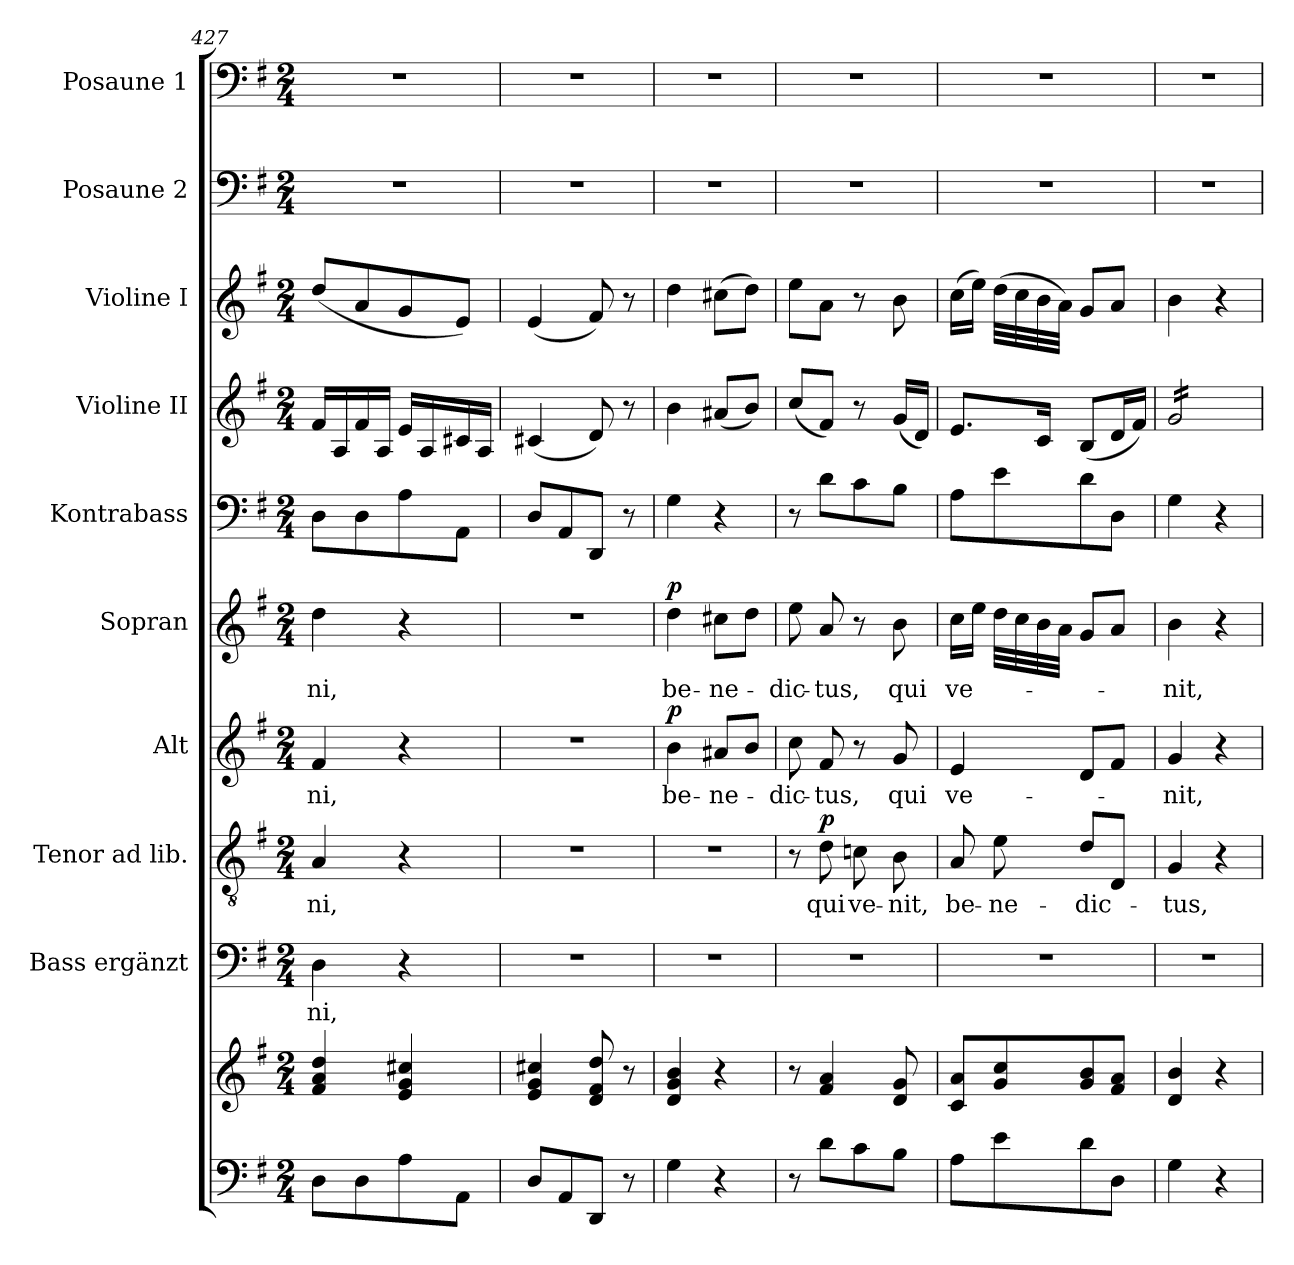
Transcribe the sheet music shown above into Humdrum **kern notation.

**kern	**kern	**kern	**text	**kern	**text	**dynam	**kern	**text	**dynam	**kern	**text	**dynam	**kern	**kern	**kern	**kern	**kern
*part10	*part10	*part9	*part9	*part8	*part8	*part8	*part7	*part7	*part7	*part6	*part6	*part6	*part5	*part4	*part3	*part2	*part1
*staff11	*staff10	*staff9	*staff9	*staff8	*staff8	*staff8	*staff7	*staff7	*staff7	*staff6	*staff6	*staff6	*staff5	*staff4	*staff3	*staff2	*staff1
*	*	*I"Bass ergänzt	*	*I"Tenor ad lib.	*	*	*I"Alt	*	*	*I"Sopran	*	*	*I"Kontrabass	*I"Violine II	*I"Violine I	*I"Posaune 2	*I"Posaune 1
*	*	*I'B.	*	*I'T.	*	*	*I'A.	*	*	*I'S.	*	*	*I'Kb.	*I'Vl. II	*I'Vl. I	*I'Pos. 2	*I'Pos. 1
*clefF4	*clefG2	*clefF4	*	*clefGv2	*	*	*clefG2	*	*	*clefG2	*	*	*clefF4	*clefG2	*clefG2	*clefF4	*clefF4
*	*	*	*	*	*	*	*	*	*	*	*	*	*ITrd7c12	*	*	*	*
*k[f#]	*k[f#]	*k[f#]	*	*k[f#]	*	*	*k[f#]	*	*	*k[f#]	*	*	*k[f#]	*k[f#]	*k[f#]	*k[f#]	*k[f#]
*G:	*G:	*G:	*	*G:	*	*	*G:	*	*	*G:	*	*	*G:	*G:	*G:	*G:	*G:
*M2/4	*M2/4	*M2/4	*	*M2/4	*	*	*M2/4	*	*	*M2/4	*	*	*M2/4	*M2/4	*M2/4	*M2/4	*M2/4
=427	=427	=427	=427	=427	=427	=427	=427	=427	=427	=427	=427	=427	=427	=427	=427	=427	=427
!	!	!	!LO:LY:b	!	!LO:LY:b	!	!	!LO:LY:b	!	!	!LO:LY:b	!	!	!	!	!	!
8D\L	4f#/ 4a/ 4dd/	4D\	-ni,	4A/	-ni,	.	4f#/	-ni,	.	4dd\	-ni,	.	8DD\L	16f#/LL	(<8dd/L	2r	2r
.	.	.	.	.	.	.	.	.	.	.	.	.	.	16A/	.	.	.
8D\	.	.	.	.	.	.	.	.	.	.	.	.	8DD\	16f#/	8a/	.	.
.	.	.	.	.	.	.	.	.	.	.	.	.	.	16A/JJ	.	.	.
8A\	4e/ 4g/ 4cc#X/	4r	.	4r	.	.	4r	.	.	4r	.	.	8AA\	16e/LL	8g/	.	.
.	.	.	.	.	.	.	.	.	.	.	.	.	.	16A/	.	.	.
8AA\J	.	.	.	.	.	.	.	.	.	.	.	.	8AAA\J	16c#X/	8e/J)	.	.
.	.	.	.	.	.	.	.	.	.	.	.	.	.	16A/JJ	.	.	.
=428	=428	=428	=428	=428	=428	=428	=428	=428	=428	=428	=428	=428	=428	=428	=428	=428	=428
8D/L	4e/ 4g/ 4cc#X/	2r	.	2r	.	.	2r	.	.	2r	.	.	8DD/L	(<4c#X/	(<4e/	2r	2r
8AA/	.	.	.	.	.	.	.	.	.	.	.	.	8AAA/	.	.	.	.
8DD/J	8d/ 8f#/ 8dd/	.	.	.	.	.	.	.	.	.	.	.	8DDD/J	8d/)	8f#/)	.	.
8r	8r	.	.	.	.	.	.	.	.	.	.	.	8r	8r	8r	.	.
=429	=429	=429	=429	=429	=429	=429	=429	=429	=429	=429	=429	=429	=429	=429	=429	=429	=429
!	!	!	!	!	!	!	!	!LO:LY:b	!LO:DY:a	!	!LO:LY:b	!LO:DY:a	!	!	!	!	!
4G\	4d/ 4g/ 4b/	2r	.	2r	.	.	4b\	be-	p	4dd\	be-	p	4GG\	4b\	4dd\	2r	2r
!	!	!	!	!	!	!	!	!LO:LY:b	!	!	!LO:LY:b	!	!	!	!	!	!
4r	4r	.	.	.	.	.	8a#X/L	-ne-	.	8cc#X\L	-ne-	.	4r	(<8a#X/L	(>8cc#X\L	.	.
.	.	.	.	.	.	.	8b/J	.	.	8dd\J	.	.	.	8b/J)	8dd\J)	.	.
!!LO:PB:g=z
=430	=430	=430	=430	=430	=430	=430	=430	=430	=430	=430	=430	=430	=430	=430	=430	=430	=430
!	!	!	!	!	!	!	!	!LO:LY:b	!	!	!LO:LY:b	!	!	!	!	!	!
8r	8r	2r	.	8r	.	.	8cc\	-dic-	.	8ee\	-dic-	.	8r	(<8cc/L	8ee\L	2r	2r
!	!	!	!	!	!LO:LY:b	!LO:DY:a	!	!LO:LY:b	!	!	!LO:LY:b	!	!	!	!	!	!
8d\L	4f#/ 4a/	.	.	8d\	qui	p	8f#/	-tus,	.	8a/	-tus,	.	8D\L	8f#/J)	8a\J	.	.
!	!	!	!	!	!LO:LY:b	!	!	!	!	!	!	!	!	!	!	!	!
8c\	.	.	.	8cn\	ve-	.	8r	.	.	8r	.	.	8C\	8r	8r	.	.
!	!	!	!	!	!LO:LY:b	!	!	!LO:LY:b	!	!	!LO:LY:b	!	!	!	!	!	!
8B\J	8d/ 8g/	.	.	8B\	-nit,	.	8g/	qui	.	8b\	qui	.	8BB\J	(<16g/LL	8b\	.	.
.	.	.	.	.	.	.	.	.	.	.	.	.	.	16d/JJ)	.	.	.
=431	=431	=431	=431	=431	=431	=431	=431	=431	=431	=431	=431	=431	=431	=431	=431	=431	=431
!	!	!	!	!	!LO:LY:b	!	!	!LO:LY:b	!	!	!LO:LY:b	!	!	!	!	!	!
8A\L	8c/ 8a/L	2r	.	8A/	be-	.	4e/	ve-	.	16cc\LL	ve-	.	8AA\L	8.e/L	(>16cc\LL	2r	2r
.	.	.	.	.	.	.	.	.	.	16ee\JJ	.	.	.	.	16ee\JJ)	.	.
!	!	!	!	!	!LO:LY:b	!	!	!	!	!	!	!	!	!	!	!	!
8e\	8g/ 8cc/	.	.	8e\	-ne-	.	.	.	.	32dd\LLL	.	.	8E\	.	(>32dd\LLL	.	.
.	.	.	.	.	.	.	.	.	.	32cc\	.	.	.	.	32cc\	.	.
.	.	.	.	.	.	.	.	.	.	32b\	.	.	.	16c/Jk	32b\	.	.
.	.	.	.	.	.	.	.	.	.	32a\JJJ	.	.	.	.	32a\JJJ)	.	.
!	!	!	!	!	!LO:LY:b	!	!	!	!	!	!	!	!	!	!	!	!
8d\	8g/ 8b/	.	.	8d/L	-dic-	.	8d/L	.	.	8g/L	.	.	8D\	(<8B/L	8g/L	.	.
8D\J	8f#/ 8a/J	.	.	8D/J	.	.	8f#/J	.	.	8a/J	.	.	8DD\J	16d/L	8a/J	.	.
.	.	.	.	.	.	.	.	.	.	.	.	.	.	16f#/JJ)	.	.	.
=432	=432	=432	=432	=432	=432	=432	=432	=432	=432	=432	=432	=432	=432	=432	=432	=432	=432
!	!	!	!	!	!LO:LY:b	!	!	!LO:LY:b	!	!	!LO:LY:b	!	!	!	!	!	!
*	*	*	*	*	*	*	*	*	*	*	*	*	*	*tremolo	*	*	*
4G\	4d/ 4b/	2r	.	4G/	-tus,	.	4g/	-nit,	.	4b\	-nit,	.	4GG\	16g/LL	4b\	2r	2r
.	.	.	.	.	.	.	.	.	.	.	.	.	.	16g/	.	.	.
.	.	.	.	.	.	.	.	.	.	.	.	.	.	16g/	.	.	.
.	.	.	.	.	.	.	.	.	.	.	.	.	.	16g/	.	.	.
4r	4r	.	.	4r	.	.	4r	.	.	4r	.	.	4r	16g/	4r	.	.
.	.	.	.	.	.	.	.	.	.	.	.	.	.	16g/	.	.	.
.	.	.	.	.	.	.	.	.	.	.	.	.	.	16g/	.	.	.
.	.	.	.	.	.	.	.	.	.	.	.	.	.	16g/JJ	.	.	.
*	*	*	*	*	*	*	*	*	*	*	*	*	*	*Xtremolo	*	*	*
=	=	=	=	=	=	=	=	=	=	=	=	=	=	=	=	=	=
*-	*-	*-	*-	*-	*-	*-	*-	*-	*-	*-	*-	*-	*-	*-	*-	*-	*-
